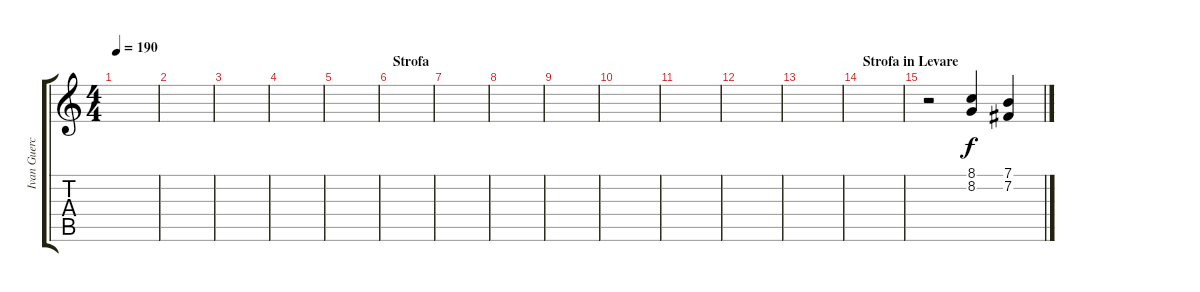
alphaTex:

\track ("Ivan Guercio Troio" "Ivan Guerc") {instrument brasssection}
\staff {score tabs}
\tuning (E4 B3 G3 D3 A2 E2) {hide}
\ts (4 4)
\tempo 190
\clef g2
\ks c
|
|
|
|
|
\section ("" "Strofa")
|
|
|
|
|
|
|
|
\section ("" "Strofa in Levare")
|
r.2 (8.1 8.2).4 (7.1 7.2).4
